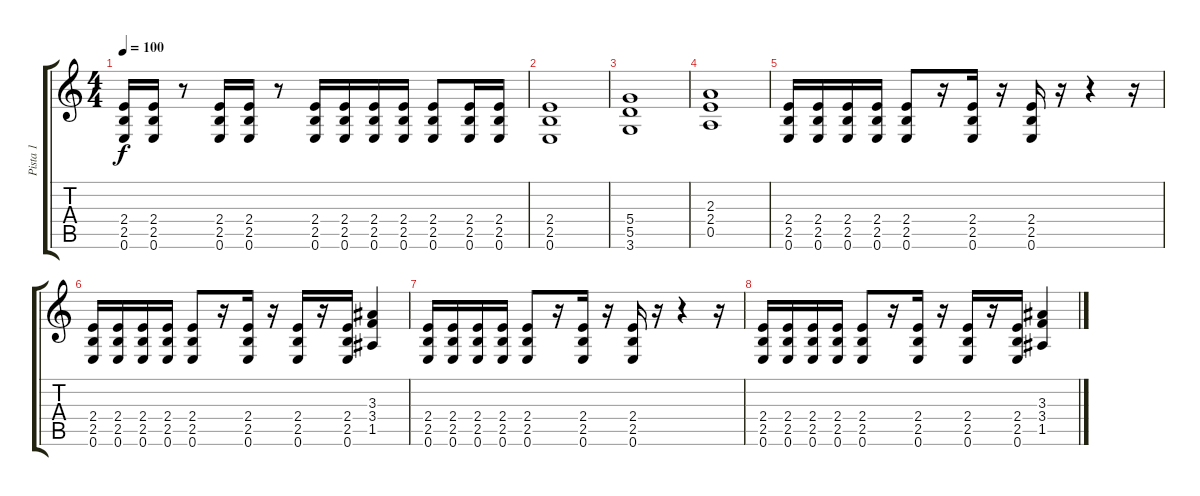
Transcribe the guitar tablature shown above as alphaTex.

\track ("Pista 1" "Pista 1") {instrument distortionguitar}
\staff {score tabs}
\tuning (E4 B3 G3 D3 A2 E2) {hide}
\ts (4 4)
\tempo 100
\clef g2
\ks c
(2.4 2.5 0.6).16{dy f balance 16} (2.4 2.5 0.6).16 r.8 (2.4 2.5 0.6).16{balance 0} (2.4 2.5 0.6).16 r.8 (2.4 2.5 0.6).16{balance 16} (2.4 2.5 0.6).16 (2.4 2.5 0.6).16 (2.4 2.5 0.6).16 (2.4 2.5 0.6).8 (2.4 2.5 0.6).16 (2.4 2.5 0.6).16 |
(2.4 2.5 0.6).1{balance 0} |
(5.4 5.5 3.6).1 |
(2.3 2.4 0.5).1 |
(2.4 2.5 0.6).16{balance 8} (2.4 2.5 0.6).16 (2.4 2.5 0.6).16 (2.4 2.5 0.6).16 (2.4 2.5 0.6).8 r.16 (2.4 2.5 0.6).16 r.16 (2.4 2.5 0.6).16 r.16 r.4 r.16 |
(2.4 2.5 0.6).16{volume 0} (2.4 2.5 0.6).16 (2.4 2.5 0.6).16 (2.4 2.5 0.6).16 (2.4 2.5 0.6).8 r.16 (2.4 2.5 0.6).16 r.16 (2.4 2.5 0.6).16 r.16 (2.4 2.5 0.6).16 (3.3 3.4 1.5).4 |
(2.4 2.5 0.6).16 (2.4 2.5 0.6).16 (2.4 2.5 0.6).16 (2.4 2.5 0.6).16 (2.4 2.5 0.6).8 r.16 (2.4 2.5 0.6).16 r.16 (2.4 2.5 0.6).16 r.16 r.4 r.16 |
(2.4 2.5 0.6).16 (2.4 2.5 0.6).16 (2.4 2.5 0.6).16 (2.4 2.5 0.6).16 (2.4 2.5 0.6).8 r.16 (2.4 2.5 0.6).16 r.16 (2.4 2.5 0.6).16 r.16 (2.4 2.5 0.6).16 (3.3 3.4 1.5).4
